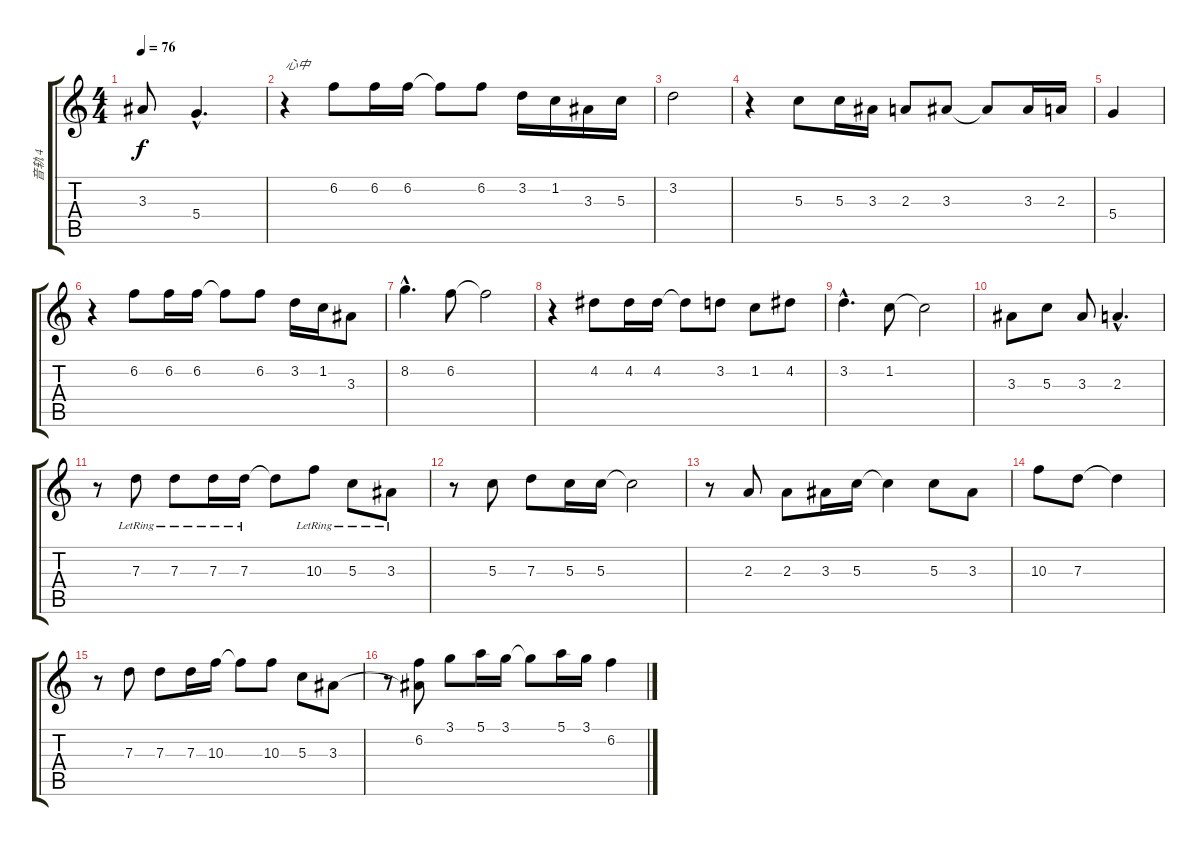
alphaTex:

\track ("音轨 4" "音轨 4") {instrument acousticguitarnylon}
\staff {score tabs}
\tuning (E4 B3 G3 D3 A2 E2) {hide}
\ts (4 4)
\tempo 76
\clef g2
\ks c
3.3.8{dy f} 5.4{hac}.4{d} |
r.4{txt "心中"} 6.2.8 6.2.16 6.2.16 6.2{t}.8 6.2.8 3.2.16 1.2.16 3.3.16 5.3.16 |
3.2.2 |
r.4 5.3.8 5.3.16 3.3.16 2.3.8 3.3.8 3.3{t}.8 3.3.16 2.3.16 |
5.4.4 |
r.4 6.2.8 6.2.16 6.2.16 6.2{t}.8 6.2.8 3.2.16 1.2.16 3.3.8 |
8.2{hac}.4{d} 6.2.8 6.2{t}.2 |
r.4 4.2.8 4.2.16 4.2.16 4.2{t}.8 3.2.8 1.2.8 4.2.8 |
3.2{hac}.4{d} 1.2.8 1.2{t}.2 |
3.3.8 5.3.8 3.3.8 2.3{hac}.4{d} |
r.8{instrument acousticguitarsteel} 7.3{lr}.8 7.3{lr}.8 7.3{lr}.16 7.3{lr}.16 7.3{t}.8 10.3{lr}.8 5.3{lr}.8 3.3{lr}.8 |
r.8 5.3.8 7.3.8 5.3.16 5.3.16 5.3{t}.2 |
r.8 2.3.8 2.3.8 3.3.16 5.3.16 5.3{t}.4 5.3.8 3.3.8 |
10.3.8 7.3.8 7.3{t}.4 |
r.8 7.3.8 7.3.8 7.3.16 10.3.16 10.3{t}.8 10.3.8 5.3.8 3.3.8 |
r.8 (6.2 3.3{t}).8 3.1.8 5.1.16 3.1.16 3.1{t}.8 5.1.16 3.1.16 6.2.4
